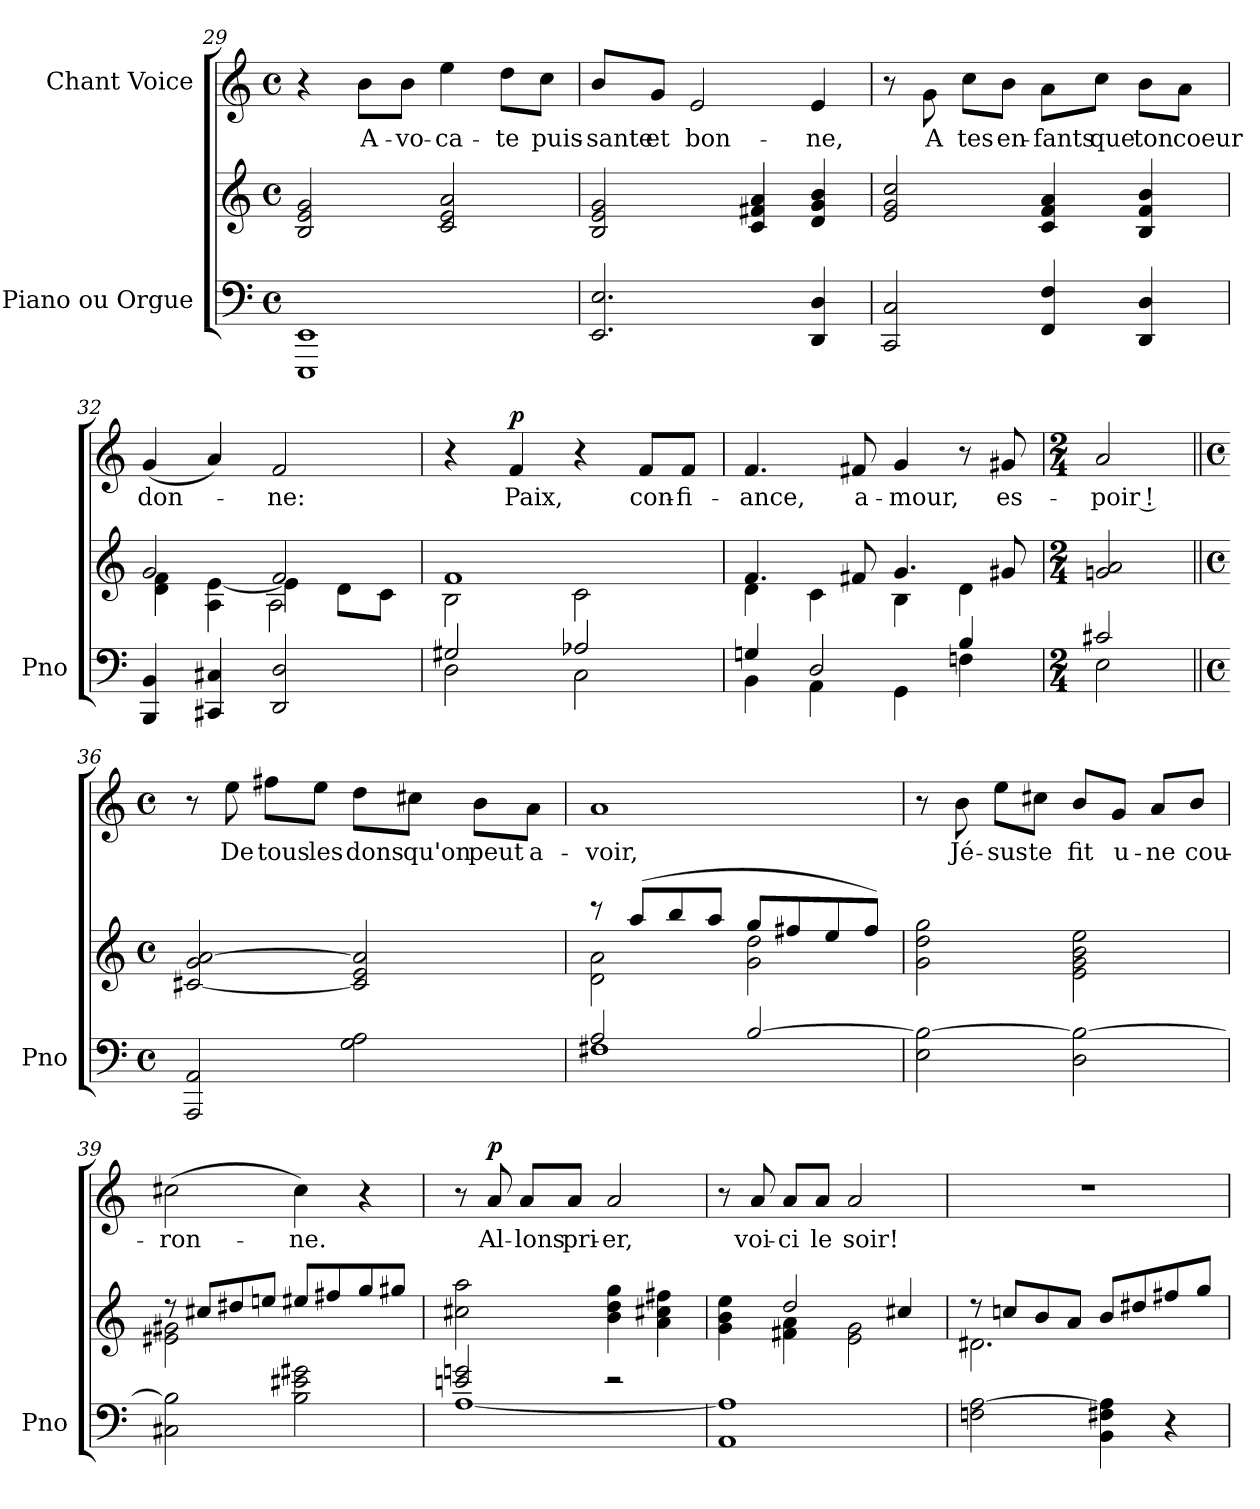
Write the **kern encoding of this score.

**kern	**kern	**kern	**text	**dynam
*part2	*part2	*part1	*part1	*part1
*staff3	*staff2	*staff1	*staff1	*staff1
*I"Piano   ou Orgue	*	*I"Chant Voice	*	*
*I'Pno	*	*	*	*
*clefF4	*clefG2	*clefG2	*	*
*k[]	*k[]	*k[]	*	*
*M4/4	*M4/4	*M4/4	*	*
*met(c)	*met(c)	*met(c)	*	*
=29	=29	=29	=29	=29
1EEE 1EE	2B/ 2e/ 2g/	4r	.	.
.	.	8b\L	A-	.
.	.	8b\J	-vo-	.
.	2c/ 2e/ 2a/	4ee\	-ca-	.
.	.	8dd\L	-te	.
.	.	8cc\J	puis-	.
=30	=30	=30	=30	=30
2.EE/ 2.E/	2B/ 2e/ 2g/	8b/L	-sante	.
.	.	8g/J	et	.
.	.	2e/	bon-	.
.	4c/ 4f#X/ 4a/	.	.	.
4DD/ 4D/	4d/ 4g/ 4b/	4e/	-ne,	.
=31	=31	=31	=31	=31
2CC/ 2C/	2e/ 2g/ 2cc/	8r	.	.
.	.	8g\	A	.
.	.	8cc\L	tes	.
.	.	8b\J	en-	.
4FF/ 4F/	4c/ 4f/ 4a/	8a\L	-fants	.
.	.	8cc\J	que	.
4DD/ 4D/	4B/ 4f/ 4b/	8b\L	ton	.
.	.	8a\J	coeur	.
=32	=32	=32	=32	=32
*	*^	*	*	*
*	*	*^	*	*	*
4BBB/ 4BB/	2g/	4d\ 4f\	2ryy	(4g/	don-	.
4CC#X/ 4C#X/	.	4A\ [4e\	.	4a/)	.	.
2DD/ 2D/	2f/	4e\]	2A\	2f/	-ne:	.
.	.	8d\L	.	.	.	.
.	.	8c\J	.	.	.	.
*	*	*v	*v	*	*	*
=33	=33	=33	=33	=33	=33
*^	*	*	*	*	*
2G#X/	2D\	1f	2B\	4r	.	.
!	!	!	!	!	!	!LO:DY:a
.	.	.	.	4f/	Paix,	p
2A-X/	2C\	.	2c\	4r	.	.
.	.	.	.	8f/L	con-	.
.	.	.	.	8f/J	-fi-	.
=34	=34	=34	=34	=34	=34	=34
4Gn/	4BB\	4.f/	4d\	4.f/	-ance,	.
2D/	4AA\	.	4c\	.	.	.
.	.	8f#X/	.	8f#X/	a-	.
.	4GG\	4.g/	4B\	4g/	-mour,	.
4Fn\	4B/	.	4d\	8r	.	.
.	.	8g#X/	.	8g#X/	es-	.
*	*	*v	*v	*	*	*
=35	=35	=35	=35	=35	=35
*M2/4	*	*M2/4	*M2/4	*	*
2c#X/	2E\	2gn/ 2a/	2a/	poir !	.
*v	*v	*	*	*	*
=36||	=36||	=36||	=36||	=36||
*M4/4	*M4/4	*M4/4	*	*
*met(c)	*met(c)	*met(c)	*	*
2AAA/ 2AA/	[<2c#X/ 2g/ [2a/	8r	.	.
.	.	8ee\	De	.
.	.	8ff#X\L	tous	.
.	.	8ee\J	les	.
2G\ 2A\	2c#/] 2e/ 2a/]	8dd\L	dons	.
.	.	8cc#X\J	qu'on	.
.	.	8b\L	peut	.
.	.	8a\J	a-	.
=37	=37	=37	=37	=37
*^	*^	*	*	*
2A/	1F#X	8r	2d\ 2a\	1a	-voir,	.
.	.	(>8aa/L	.	.	.	.
.	.	8bb/	.	.	.	.
.	.	8aa/J	.	.	.	.
[>2B/	.	8gg/L	2g\ 2dd\	.	.	.
.	.	8ff#X/	.	.	.	.
.	.	8ee/	.	.	.	.
.	.	8ff#/J)	.	.	.	.
*v	*v	*	*	*	*	*
*	*v	*v	*	*	*
=38	=38	=38	=38	=38
2E\ 2B\_	2g\ 2dd\ 2gg\	8r	.	.
.	.	8b\	Jé-	.
.	.	8ee\L	-sus	.
.	.	8cc#X\J	te	.
2D\ 2B\_	2e\ 2g\ 2b\ 2ee\	8b/L	fit	.
.	.	8g/J	u-	.
.	.	8a/L	-ne	.
.	.	8b/J	cou-	.
=39	=39	=39	=39	=39
*	*^	*	*	*
2C#X\ 2B\]	8r	((2e#X\ 2g#X\	(2cc#X\	-ron-	.
.	8cc#X/L	.	.	.	.
.	8dd#X/	.	.	.	.
.	8een/J	.	.	.	.
2B\ 2e#X\ 2g#X\))	8ee#X/L	2ryy	4cc#\)	-ne.	.
.	8ff#X/	.	.	.	.
.	8gg/	.	4r	.	.
.	8gg#X/J	.	.	.	.
*	*v	*v	*	*	*
=40	=40	=40	=40	=40
*^	*	*	*	*
2en/ 2gn/	[<1A	2cc#X\ 2aa\	8r	.	.
!	!	!	!	!	!LO:DY:a
.	.	.	8a/	Al-	p
.	.	.	8a/L	-lons	.
.	.	.	8a/J	pri-	.
2r	.	4b\ 4dd\ 4gg\	2a/	-er,	.
.	.	4a\ 4cc#X\ 4ff#X\	.	.	.
=41	=41	=41	=41	=41	=41
*	*	*^	*	*	*
1AA	1A]	4g\ 4b\ 4ee\	4ryy	8r	.	.
.	.	.	.	8a/	voi-	.
.	.	4f#X\ 4a\	2dd/	8a/L	-ci	.
.	.	.	.	8a/J	le	.
.	.	2e\ 2g\	.	2a/	soir!	.
.	.	.	4cc#X/	.	.	.
*v	*v	*	*	*	*	*
=42	=42	=42	=42	=42	=42
2Fn\ [>2A\	8r	2.d#X\	1r	.	.
.	8ccn/L	.	.	.	.
.	8b/	.	.	.	.
.	8a/J	.	.	.	.
4BB\ 4F#X\ 4A\]	8b/L	.	.	.	.
.	8dd#X/	.	.	.	.
4r	8ff#X/	4ryy	.	.	.
.	8gg/J	.	.	.	.
*	*v	*v	*	*	*
=	=	=	=	=
*-	*-	*-	*-	*-
